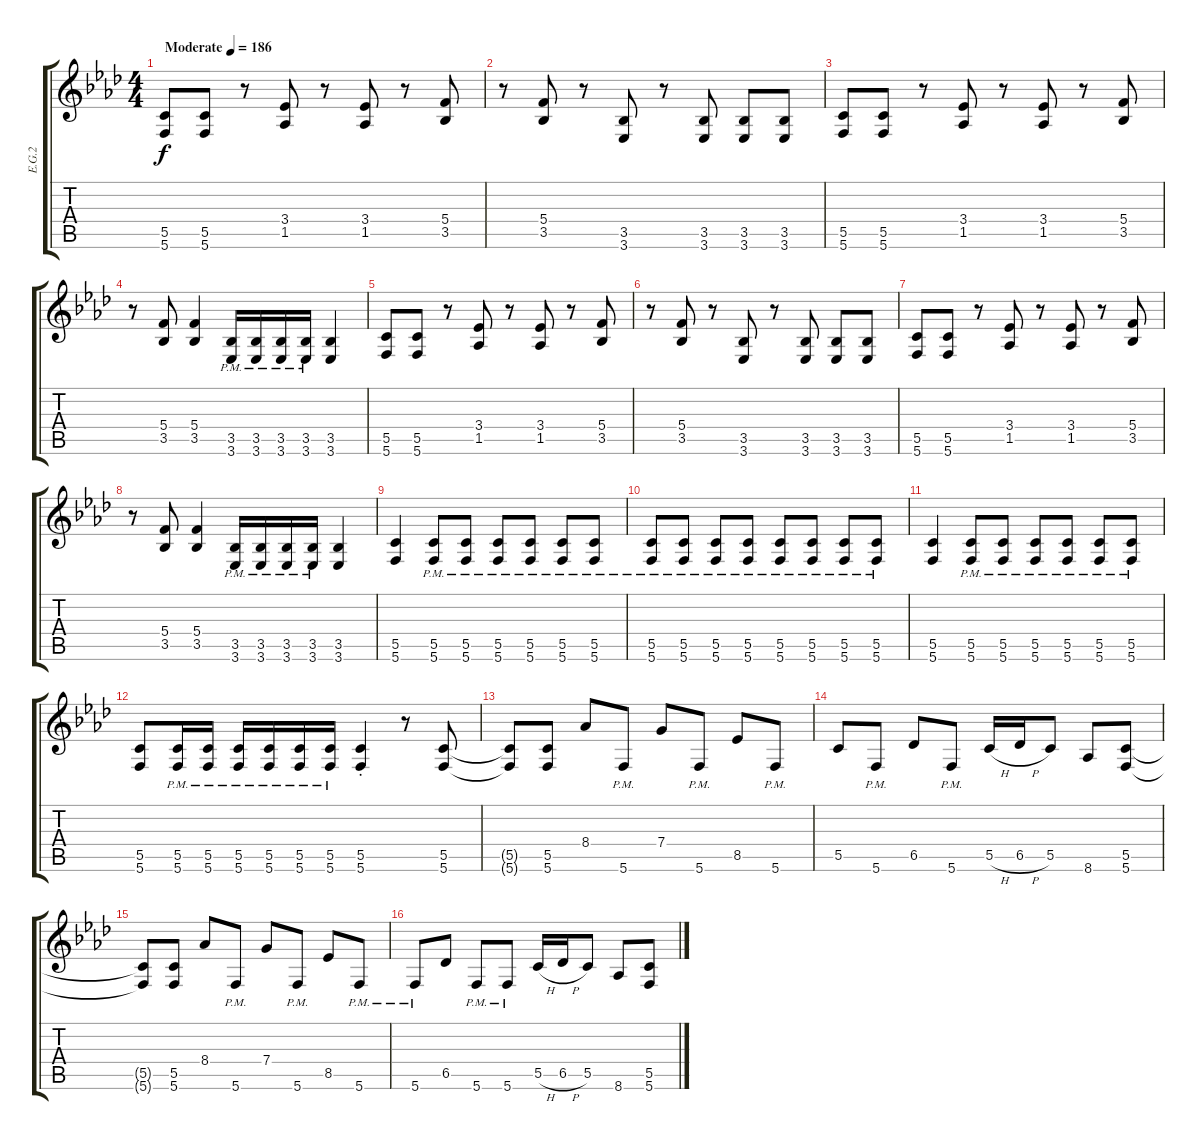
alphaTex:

\track ("E.G.2" "E.G.2") {instrument distortionguitar}
\staff {score tabs}
\tuning (D4 A3 F3 C3 G2 C2) {hide}
\ts (4 4)
\tempo (186 "Moderate")
\clef g2
\ks ab
(5.5 5.6).8{dy f instrument distortionguitar} (5.5 5.6).8 r.8 (3.4 1.5).8 r.8 (3.4 1.5).8 r.8 (5.4 3.5).8 |
r.8 (5.4 3.5).8 r.8 (3.5 3.6).8 r.8 (3.5 3.6).8 (3.5 3.6).8 (3.5 3.6).8 |
(5.5 5.6).8 (5.5 5.6).8 r.8 (3.4 1.5).8 r.8 (3.4 1.5).8 r.8 (5.4 3.5).8 |
r.8 (5.4 3.5).8 (5.4 3.5).4 (3.5{pm} 3.6{pm}).16 (3.5{pm} 3.6{pm}).16 (3.5{pm} 3.6{pm}).16 (3.5{pm} 3.6{pm}).16 (3.5 3.6).4 |
(5.5 5.6).8 (5.5 5.6).8 r.8 (3.4 1.5).8 r.8 (3.4 1.5).8 r.8 (5.4 3.5).8 |
r.8 (5.4 3.5).8 r.8 (3.5 3.6).8 r.8 (3.5 3.6).8 (3.5 3.6).8 (3.5 3.6).8 |
(5.5 5.6).8 (5.5 5.6).8 r.8 (3.4 1.5).8 r.8 (3.4 1.5).8 r.8 (5.4 3.5).8 |
r.8 (5.4 3.5).8 (5.4 3.5).4 (3.5{pm} 3.6{pm}).16 (3.5{pm} 3.6{pm}).16 (3.5{pm} 3.6{pm}).16 (3.5{pm} 3.6{pm}).16 (3.5 3.6).4 |
(5.5 5.6).4 (5.5{pm} 5.6{pm}).8 (5.5{pm} 5.6{pm}).8 (5.5{pm} 5.6{pm}).8 (5.5{pm} 5.6{pm}).8 (5.5{pm} 5.6{pm}).8 (5.5{pm} 5.6{pm}).8 |
(5.5{pm} 5.6{pm}).8 (5.5{pm} 5.6{pm}).8 (5.5{pm} 5.6{pm}).8 (5.5{pm} 5.6{pm}).8 (5.5{pm} 5.6{pm}).8 (5.5{pm} 5.6{pm}).8 (5.5{pm} 5.6{pm}).8 (5.5{pm} 5.6{pm}).8 |
(5.5 5.6).4 (5.5{pm} 5.6{pm}).8 (5.5{pm} 5.6{pm}).8 (5.5{pm} 5.6{pm}).8 (5.5{pm} 5.6{pm}).8 (5.5{pm} 5.6{pm}).8 (5.5{pm} 5.6{pm}).8 |
(5.5 5.6).8 (5.5{pm} 5.6{pm}).16 (5.5{pm} 5.6{pm}).16 (5.5{pm} 5.6{pm}).16 (5.5{pm} 5.6{pm}).16 (5.5{pm} 5.6{pm}).16 (5.5{pm} 5.6{pm}).16 (5.5{st} 5.6{st}).4 r.8 (5.5 5.6).8 |
(5.5{t} 5.6{t}).8 (5.5 5.6).8 8.4.8 5.6{pm}.8 7.4.8 5.6{pm}.8 8.5.8 5.6{pm}.8 |
5.5.8 5.6{pm}.8 6.5.8 5.6{pm}.8 5.5{h}.16 6.5{h}.16 5.5.8 8.6.8 (5.5 5.6).8 |
(5.5{t} 5.6{t}).8 (5.5 5.6).8 8.4.8 5.6{pm}.8 7.4.8 5.6{pm}.8 8.5.8 5.6{pm}.8 |
5.6{pm}.8 6.5.8 5.6{pm}.8 5.6{pm}.8 5.5{h}.16 6.5{h}.16 5.5.8 8.6.8 (5.5 5.6).8
